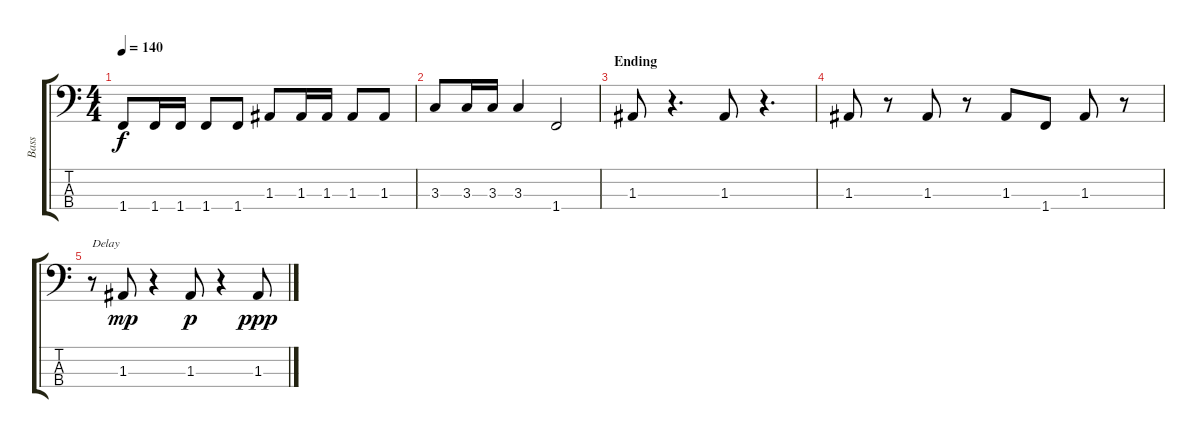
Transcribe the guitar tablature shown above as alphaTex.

\track ("Bass" "Bass") {instrument electricbassfinger}
\staff {score tabs}
\tuning (G2 D2 A1 E1) {hide}
\ts (4 4)
\tempo 140
\clef f4
\ks c
1.4.8{dy f} 1.4.16 1.4.16 1.4.8 1.4.8 1.3.8 1.3.16 1.3.16 1.3.8 1.3.8 |
3.3.8 3.3.16 3.3.16 3.3.4 1.4.2 |
\section ("" "Ending")
1.3.8 r.4{d} 1.3.8 r.4{d} |
1.3.8 r.8 1.3.8 r.8 1.3.8 1.4.8 1.3.8 r.8 |
r.8{txt "Delay"} 1.3.8{dy mp} r.4 1.3.8{dy p} r.4 1.3.8{dy ppp}
